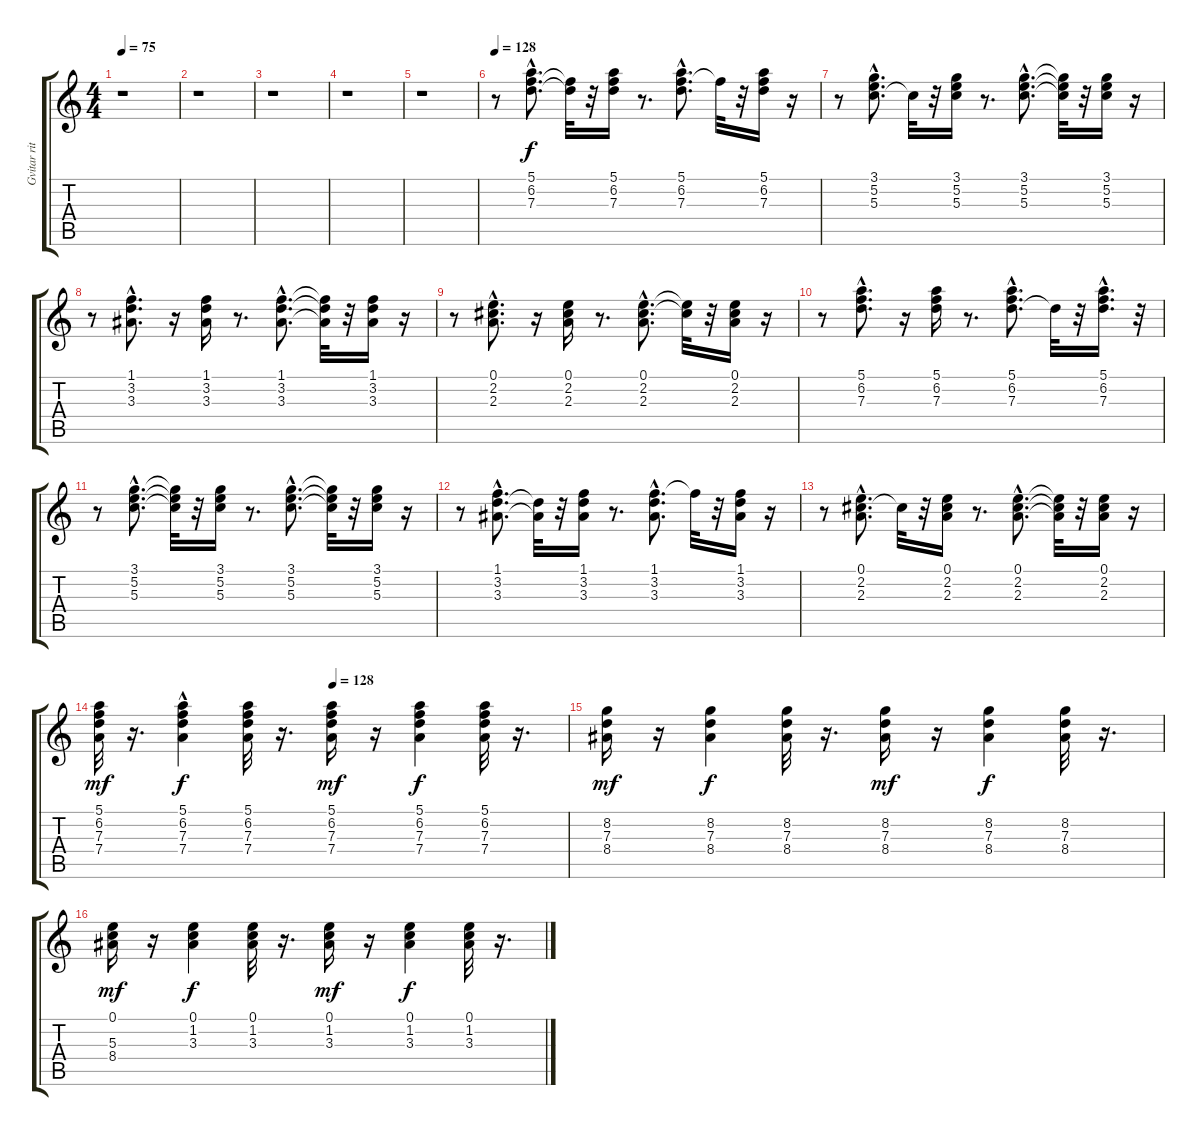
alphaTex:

\track ("Gvitar ritm" "Gvitar rit") {instrument acousticguitarsteel}
\staff {score tabs}
\tuning (E4 B3 G3 D3 A2 E2) {hide}
\ts (4 4)
\tempo 75
\clef g2
\ks c
r.1{dy f instrument acousticguitarsteel} |
r.1 |
r.1 |
r.1 |
r.1 |
\tempo 128
r.8 (5.1{hac} 6.2{hac} 7.3{hac}).8{d balance 3} (6.2{t} 7.3{t}).32 r.32 (5.1 6.2 7.3).16 r.8{d} (5.1{hac} 6.2{hac} 7.3{hac}).8{d} 6.2{t}.32 r.32 (5.1 6.2 7.3).16 r.16 |
r.8 (3.1{hac} 5.2{hac} 5.3{hac}).8{d} 5.3{t}.32 r.32 (3.1 5.2 5.3).16 r.8{d} (3.1{hac} 5.2{hac} 5.3{hac}).8{d} (3.1{t} 5.2{t} 5.3{t}).32 r.32 (3.1 5.2 5.3).16 r.16 |
r.8 (1.1{hac} 3.2{hac} 3.3{hac}).8{d} r.16 (1.1 3.2 3.3).16 r.8{d} (1.1{hac} 3.2{hac} 3.3{hac}).8{d} (1.1{t} 3.2{t} 3.3{t}).32 r.32 (1.1 3.2 3.3).16 r.16 |
r.8 (0.1{hac} 2.2{hac} 2.3{hac}).8{d} r.16 (0.1 2.2 2.3).16 r.8{d} (0.1{hac} 2.2{hac} 2.3{hac}).8{d} (0.1{t} 2.2{t}).32 r.32 (0.1 2.2 2.3).16 r.16 |
r.8 (5.1{hac} 6.2{hac} 7.3{hac}).8{d} r.16 (5.1 6.2 7.3).16 r.8{d} (5.1{hac} 6.2{hac} 7.3{hac}).8{d} 7.3{t}.32 r.32 (5.1 6.2 7.3{hac}).16{d} r.32 |
r.8 (3.1{hac} 5.2{hac} 5.3{hac}).8{d} (3.1{t} 5.2{t} 5.3{t}).32 r.32 (3.1 5.2 5.3).16 r.8{d} (3.1{hac} 5.2{hac} 5.3{hac}).8{d} (3.1{t} 5.2{t} 5.3{t}).32 r.32 (3.1 5.2 5.3).16 r.16 |
r.8 (1.1{hac} 3.2{hac} 3.3{hac}).8{d} (3.2{t} 3.3{t}).32 r.32 (1.1 3.2 3.3).16 r.8{d} (1.1{hac} 3.2{hac} 3.3{hac}).8{d} 1.1{t}.32 r.32 (1.1 3.2 3.3).16 r.16 |
r.8 (0.1{hac} 2.2{hac} 2.3{hac}).8{d} 2.2{t}.32 r.32 (0.1 2.2 2.3).16 r.8{d} (0.1{hac} 2.2{hac} 2.3{hac}).8{d} (0.1{t} 2.2{t} 2.3{t}).32 r.32 (0.1 2.2 2.3).16 r.16 |
\tempo (128 0.5)
(5.1 6.2 7.3 7.4).32{dy mf} r.16{d} (5.1{hac} 6.2 7.3 7.4{hac}).4{dy f} (5.1 6.2 7.3 7.4).32 r.16{d} (5.1 6.2 7.3 7.4).16{dy mf} r.16 (5.1 6.2 7.3 7.4).4{dy f} (5.1 6.2 7.3 7.4).32 r.16{d} |
(8.2 7.3 8.4).16{dy mf} r.16 (8.2 7.3 8.4).4{dy f} (8.2 7.3 8.4).32 r.16{d} (8.2 7.3 8.4).16{dy mf} r.16 (8.2 7.3 8.4).4{dy f} (8.2 7.3 8.4).32 r.16{d} |
(0.1 5.3 8.4).16{dy mf} r.16 (0.1 1.2 3.3).4{dy f} (0.1 1.2 3.3).32 r.16{d} (0.1 1.2 3.3).16{dy mf} r.16 (0.1 1.2 3.3).4{dy f} (0.1 1.2 3.3).32 r.16{d}
